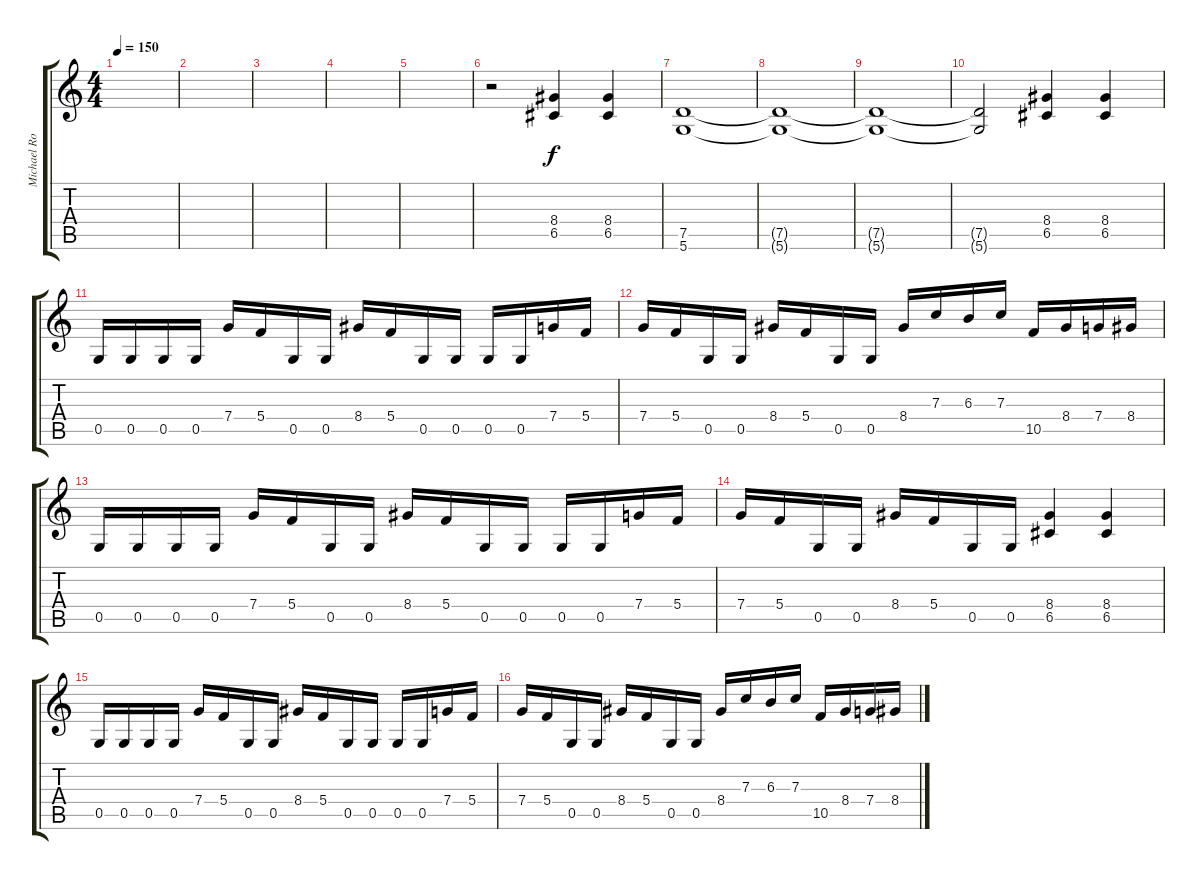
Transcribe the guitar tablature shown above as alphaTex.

\track ("Michael Romeo" "Michael Ro") {instrument distortionguitar}
\staff {score tabs}
\tuning (D4 A3 F3 C3 G2 D2) {hide}
\ts (4 4)
\tempo 150
\clef g2
\ks c
|
|
|
|
|
r.2 (8.4 6.5).4 (8.4 6.5).4 |
(7.5 5.6).1 |
(7.5{t} 5.6{t}).1 |
(7.5{t} 5.6{t}).1 |
(7.5{t} 5.6{t}).2 (8.4 6.5).4 (8.4 6.5).4 |
0.5.16 0.5.16 0.5.16 0.5.16 7.4.16 5.4.16 0.5.16 0.5.16 8.4.16 5.4.16 0.5.16 0.5.16 0.5.16 0.5.16 7.4.16 5.4.16 |
7.4.16 5.4.16 0.5.16 0.5.16 8.4.16 5.4.16 0.5.16 0.5.16 8.4.16 7.3.16 6.3.16 7.3.16 10.5.16 8.4.16 7.4.16 8.4.16 |
0.5.16 0.5.16 0.5.16 0.5.16 7.4.16 5.4.16 0.5.16 0.5.16 8.4.16 5.4.16 0.5.16 0.5.16 0.5.16 0.5.16 7.4.16 5.4.16 |
7.4.16 5.4.16 0.5.16 0.5.16 8.4.16 5.4.16 0.5.16 0.5.16 (8.4 6.5).4 (8.4 6.5).4 |
0.5.16 0.5.16 0.5.16 0.5.16 7.4.16 5.4.16 0.5.16 0.5.16 8.4.16 5.4.16 0.5.16 0.5.16 0.5.16 0.5.16 7.4.16 5.4.16 |
7.4.16 5.4.16 0.5.16 0.5.16 8.4.16 5.4.16 0.5.16 0.5.16 8.4.16 7.3.16 6.3.16 7.3.16 10.5.16 8.4.16 7.4.16 8.4.16
